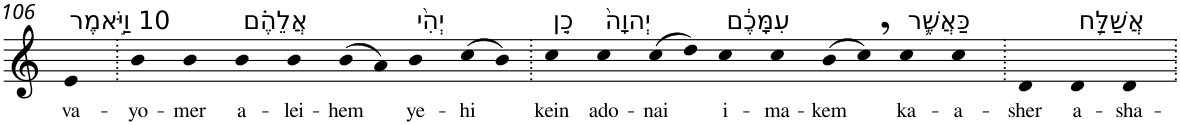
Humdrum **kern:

**kern	**text
*part1	*part1
*staff1	*staff1
*I"Piano	*
*I'Pno	*
!!LO:PB:g=z
*clefG2	*
*k[]	*
=106	=106
!LO:TX:a:t=10 וַיֹּ֣אמֶר	!
!	!LO:LY:b
4e	va-
=107.	=107.
!	!LO:LY:b
4b	-yo-
!	!LO:LY:b
4b	-mer
!LO:TX:a:t=אֲלֵהֶ֗ם	!
!	!LO:LY:b
4b	a-
!	!LO:LY:b
4b	-lei-
!	!LO:LY:b
(>8b	-hem
8a)	.
!LO:TX:a:t=יְהִ֨י	!
!	!LO:LY:b
4b	ye-
!	!LO:LY:b
(>8cc	-hi
8b)	.
=108.	=108.
!LO:TX:a:t=כֵ֤ן	!
!	!LO:LY:b
4cc	kein
!LO:TX:a:t=יְהוָה֙	!
!	!LO:LY:b
4cc	ado-
!	!LO:LY:b
(>8cc	-nai
8dd)	.
!LO:TX:a:t=עִמָּכֶ֔ם	!
!	!LO:LY:b
4cc	i-
!	!LO:LY:b
4cc	-ma-
!	!LO:LY:b
(>8b	-kem
8cc,)	.
!LO:TX:a:t=כַּאֲשֶׁ֛ר	!
!	!LO:LY:b
4cc	ka-
!	!LO:LY:b
4cc	-a-
=109.	=109.
!	!LO:LY:b
4d	-sher
!LO:TX:a:t=אֲשַׁלַּ֥ח	!
!	!LO:LY:b
4d	a-
!	!LO:LY:b
4d	-sha-
=.	=.
*-	*-
